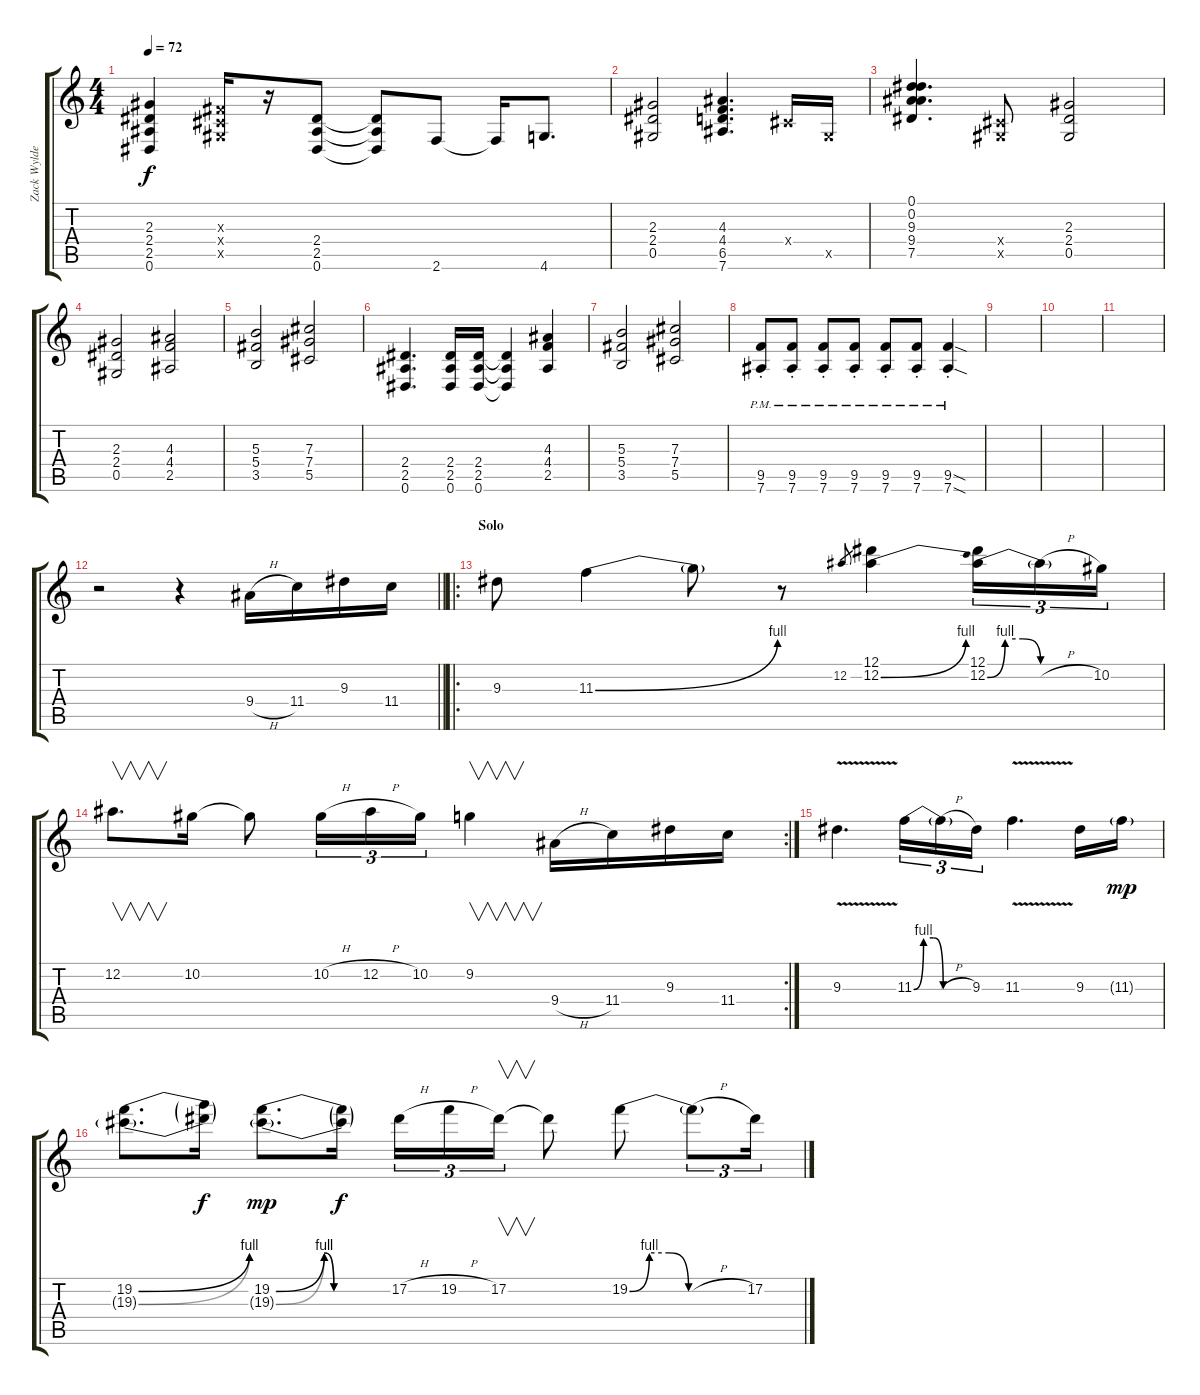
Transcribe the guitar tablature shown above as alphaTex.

\track ("Zack Wylde lead" "Zack Wylde") {instrument distortionguitar}
\staff {score tabs}
\tuning (Eb4 Bb3 Gb3 Db3 Ab2 Eb2) {hide}
\ts (4 4)
\tempo 72
\clef g2
\ks c
(2.3 2.4 2.5 0.6).4{dy f} (0.3{x} 0.4{x} 0.5{x}).16 r.16 (2.4 2.5 0.6).8 (2.4{t} 2.5{t} 0.6{t}).8 2.6.8 2.6{t}.16 4.6.8{d} |
(2.3 2.4 0.5).2 (4.3 4.4 6.5 7.6).4{d} 0.4{x}.16 0.5{x}.16 |
(0.1 0.2 9.3 9.4 7.5).4{d} (0.4{x} 0.5{x}).8 (2.3 2.4 0.5).2 |
(2.3 2.4 0.5).2 (4.3 4.4 2.5).2 |
(5.3 5.4 3.5).2 (7.3 7.4 5.5).2 |
(2.4 2.5 0.6).4{d} (2.4 2.5 0.6).16 (2.4 2.5 0.6).16 (2.4{t} 2.5{t} 0.6{t}).4 (4.3 4.4 2.5).4 |
(5.3 5.4 3.5).2 (7.3 7.4 5.5).2 |
(9.5{pm} 7.6{pm st}).8 (9.5{pm} 7.6{pm st}).8 (9.5{pm} 7.6{pm st}).8 (9.5{pm} 7.6{pm st}).8 (9.5{pm} 7.6{pm st}).8 (9.5{pm} 7.6{pm st}).8 (9.5{sod pm} 7.6{sod pm st}).4 |
|
|
|
\barLineRight lightlight
r.2 r.4 9.4{h}.16{volume 16} 11.4.16 9.3.16 11.4.16 |
\ro
\section ("" "Solo")
9.3.8 11.3{be (bend 0 0 60 4)}.4 11.3{t}.8 r.8 12.2.8{gr} (12.1 12.2{be (bend 0 0 60 4)}).4 (12.1 12.2{be (custom 0 0 10 4 20 4 30 0 60 0)}).16{tu (3 2)} 12.2{h t}.16{tu (3 2)} 10.2.16{tu (3 2)} |
\rc 2
12.2.8{v d} 10.2.16 10.2{t}.8 10.2{h}.16{tu (3 2)} 12.2{h}.16{tu (3 2)} 10.2.16{tu (3 2)} 9.2.4{v} 9.4{h}.16 11.4.16 9.3.16 11.4.16 |
9.3{v}.4{d} 11.3{be (custom 0 0 10 4 20 4 30 0 60 0)}.16{tu (3 2)} 11.3{h t}.16{tu (3 2)} 9.3.16{tu (3 2)} 11.3{v}.4{d} 9.3.16 11.3{g}.16{dy mp} |
(19.2{be (bend 0 0 60 4)} 19.3{be (bend 0 0 60 4) g}).8{d} (19.2{t} 19.3{t}).16{dy f} (19.2{be (custom 0 0 25 4 30 0 60 0)} 19.3{be (custom 0 0 25 4 30 0 60 0) g}).8{d dy mp} (19.2{t} 19.3{t}).16{dy f} 17.2{h}.16{tu (3 2)} 19.2{h}.16{tu (3 2)} 17.2.16{v tu (3 2)} 17.2{t}.8 19.2{be (custom 0 0 10 4 20 4 30 0 60 0)}.8 19.2{h t}.8{tu (3 2)} 17.2.16{tu (3 2)}
